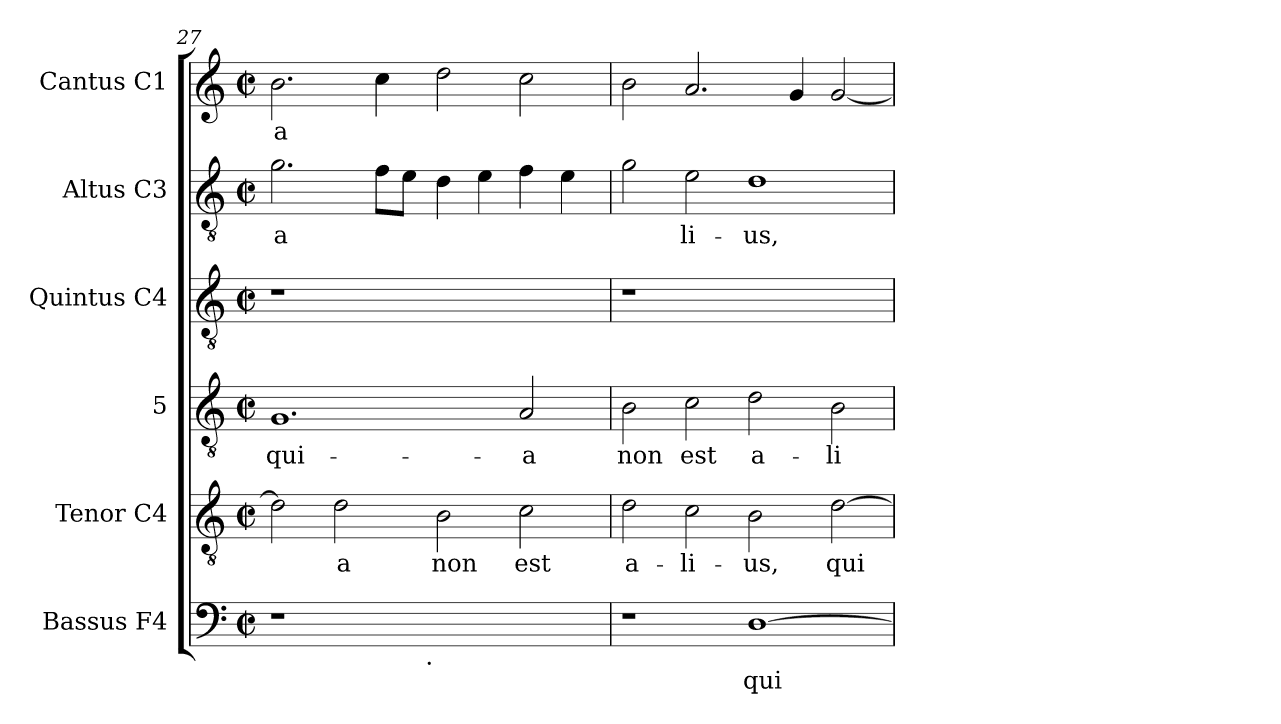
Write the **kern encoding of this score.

**kern	**text	**kern	**text	**kern	**text	**kern	**kern	**text	**kern	**text
*part6	*part6	*part5	*part5	*part4	*part4	*part3	*part2	*part2	*part1	*part1
*staff6	*staff6	*staff5	*staff5	*staff4	*staff4	*staff3	*staff2	*staff2	*staff1	*staff1
*I"Bassus  F4	*	*I"Tenor  C4	*	*I"5	*	*I"Quintus  C4	*I"Altus  C3	*	*I"Cantus  C1	*
*I'B	*	*I'T	*	*	*	*	*I'A	*	*I'C	*
!!LO:PB:g=z
*clefF4	*	*clefGv2	*	*clefGv2	*	*clefGv2	*clefGv2	*	*clefG2	*
*k[]	*	*k[]	*	*k[]	*	*k[]	*k[]	*	*k[]	*
*C:	*	*C:	*	*C:	*	*C:	*C:	*	*C:	*
*M2/2	*	*M2/2	*	*M2/2	*	*M2/2	*M2/2	*	*M2/2	*
*met(c|)	*	*met(c|)	*	*met(c|)	*	*met(c|)	*met(c|)	*	*met(c|)	*
=27	=27	=27	=27	=27	=27	=27	=27	=27	=27	=27
!	!	!	!LO:LY:b:cj	!	!LO:LY:b:cj	!	!	!LO:LY:b:cj	!	!LO:LY:b:cj
*^	*	*	*	*	*	*	*	*	*	*
1r	2ryy	.	2d\]	--	1.G	qui-	1r	2.g\	a-	2.b\	a-
!	!	!	!	!LO:LY:b:cj	!	!	!	!	!	!	!
.	4...ryy	.	2d\	-a	.	.	.	.	.	.	.
!	!	!	!	!	!	!	!	!	!LO:LY:b:cj	!	!LO:LY:b:cj
.	.	.	.	.	.	.	.	8f\L	--	4cc\	--
!	!	!	!	!	!	!	!	!	!LO:LY:b:cj	!	!
.	.	.	.	.	.	.	.	8e\J	--	.	.
!	!LO:TX:b:t=.	!	!	!	!	!	!	!	!	!	!
.	1ryy	.	.	.	.	.	.	.	.	.	.
!	!	!	!	!LO:LY:b:cj	!	!	!	!	!LO:LY:b:cj	!	!LO:LY:b:cj
1ryy	.	.	2B\	non	.	.	1ryy	4d\	--	2dd\	--
!	!	!	!	!	!	!	!	!	!LO:LY:b:cj	!	!
.	.	.	.	.	.	.	.	4e\	--	.	.
!	!	!	!	!LO:LY:b:cj	!	!LO:LY:b:cj	!	!	!LO:LY:b:cj	!	!LO:LY:b:cj
.	.	.	2c\	est	2A/	-a	.	4f\	--	2cc\	--
!	!	!	!	!	!	!	!	!	!LO:LY:b:cj	!	!
.	.	.	.	.	.	.	.	4e\	--	.	.
.	32ryy	.	.	.	.	.	.	.	.	.	.
=28	=28	=28	=28	=28	=28	=28	=28	=28	=28	=28	=28
!	!	!	!	!LO:LY:b:cj	!	!LO:LY:b:cj	!	!	!LO:LY:b:cj	!	!LO:LY:b:cj
*v	*v	*	*	*	*	*	*	*	*	*	*
1r	.	2d\	a-	2B\	non	1r	2g\	--	2b\	--
!	!	!	!LO:LY:b:cj	!	!LO:LY:b:cj	!	!	!LO:LY:b:cj	!	!LO:LY:b:cj
.	.	2c\	-li-	2c\	est	.	2e\	-li-	2.a/	--
!	!LO:LY:b:cj	!	!LO:LY:b:cj	!	!LO:LY:b:cj	!	!	!LO:LY:b:cj	!	!
[>1D	qui-	2B\	-us,	2d\	a-	1ryy	1d	-us,	.	.
!	!	!	!	!	!	!	!	!	!	!LO:LY:b:cj
.	.	.	.	.	.	.	.	.	4g/	--
!	!	!	!LO:LY:b:cj	!	!LO:LY:b:cj	!	!	!	!	!LO:LY:b:cj
.	.	[>2d\	qui-	2B\	-li-	.	.	.	[<2g/	--
=	=	=	=	=	=	=	=	=	=	=
*-	*-	*-	*-	*-	*-	*-	*-	*-	*-	*-
